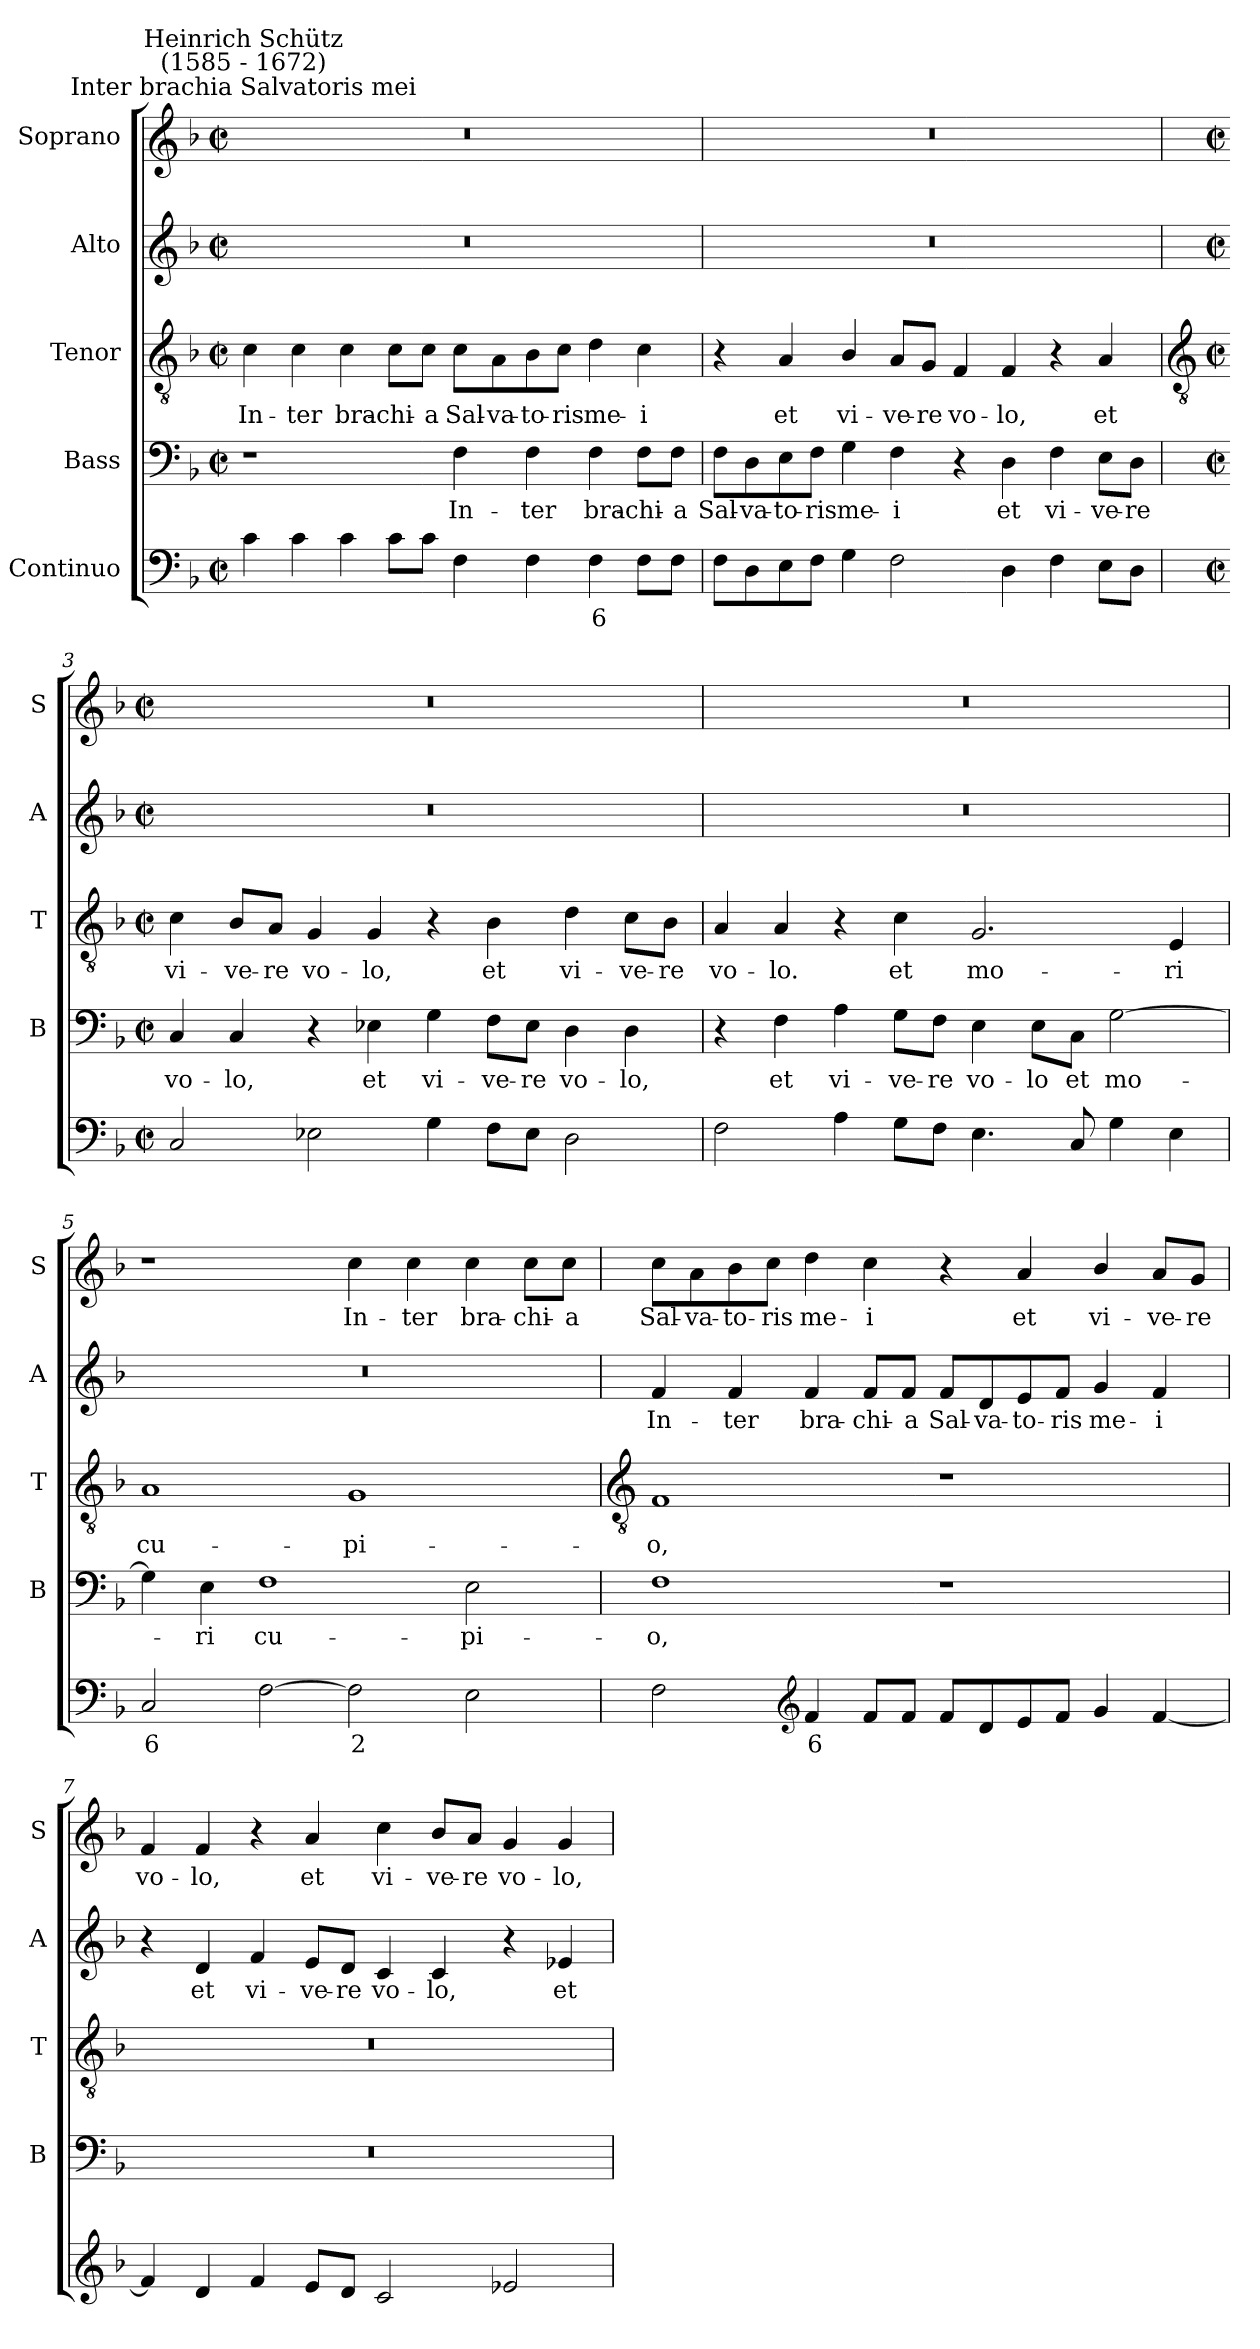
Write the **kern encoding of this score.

**kern	**text	**kern	**text	**kern	**text	**kern	**text	**kern	**text
*part5	*part5	*part4	*part4	*part3	*part3	*part2	*part2	*part1	*part1
*staff5	*staff5	*staff4	*staff4	*staff3	*staff3	*staff2	*staff2	*staff1	*staff1
*I"Continuo	*	*I"Bass	*	*I"Tenor	*	*I"Alto	*	*I"Soprano	*
*	*	*I'B	*	*I'T	*	*I'A	*	*I'S	*
*clefF4	*	*clefF4	*	*clefGv2	*	*clefG2	*	*clefG2	*
*k[b-]	*	*k[b-]	*	*k[b-]	*	*k[b-]	*	*k[b-]	*
*F:	*	*F:	*	*F:	*	*F:	*	*F:	*
*M4/2	*	*M4/2	*	*M4/2	*	*M4/2	*	*M4/2	*
*met(c|)	*	*met(c|)	*	*met(c|)	*	*met(c|)	*	*met(c|)	*
=1	=1	=1	=1	=1	=1	=1	=1	=1	=1
!	!	!	!	!	!	!	!	!LO:TX:a:cj:t=Inter brachia Salvatoris mei	!
!	!	!	!	!	!	!	!	!LO:TX:a:cj:t=Heinrich Schütz\n(1585 - 1672)	!
!	!	!	!	!	!LO:LY:b	!	!	!	!
4c	.	1r	.	4c	In-	0r	.	0r	.
!	!	!	!	!	!LO:LY:b	!	!	!	!
4c	.	.	.	4c	-ter	.	.	.	.
!	!	!	!	!	!LO:LY:b	!	!	!	!
4c	.	.	.	4c	bra-	.	.	.	.
!	!	!	!	!	!LO:LY:b	!	!	!	!
8cL	.	.	.	8c\L	-chi-	.	.	.	.
!	!	!	!	!	!LO:LY:b	!	!	!	!
8cJ	.	.	.	8c\J	-a	.	.	.	.
!	!	!	!LO:LY:b	!	!LO:LY:b	!	!	!	!
4F	.	4F	In-	8c\L	Sal-	.	.	.	.
!	!	!	!	!	!LO:LY:b	!	!	!	!
.	.	.	.	8A\	-va-	.	.	.	.
!	!	!	!LO:LY:b	!	!LO:LY:b	!	!	!	!
4F	.	4F	-ter	8B-\	-to-	.	.	.	.
!	!	!	!	!	!LO:LY:b	!	!	!	!
.	.	.	.	8c\J	-ris	.	.	.	.
!	!LO:LY:b	!	!LO:LY:b	!	!LO:LY:b	!	!	!	!
4F	6	4F	bra-	4d	me-	.	.	.	.
!	!	!	!LO:LY:b	!	!LO:LY:b	!	!	!	!
8FL	.	8F\L	-chi-	4c	-i	.	.	.	.
!	!	!	!LO:LY:b	!	!	!	!	!	!
8FJ	.	8F\J	-a	.	.	.	.	.	.
=2	=2	=2	=2	=2	=2	=2	=2	=2	=2
!	!	!	!LO:LY:b	!	!	!	!	!	!
8FL	.	8F\L	Sal-	4r	.	0r	.	0r	.
!	!	!	!LO:LY:b	!	!	!	!	!	!
8D	.	8D\	-va-	.	.	.	.	.	.
!	!	!	!LO:LY:b	!	!LO:LY:b	!	!	!	!
8E	.	8E\	-to-	4A	et	.	.	.	.
!	!	!	!LO:LY:b	!	!	!	!	!	!
8FJ	.	8F\J	-ris	.	.	.	.	.	.
!	!	!	!LO:LY:b	!	!LO:LY:b	!	!	!	!
4G	.	4G	me-	4B-/	vi-	.	.	.	.
!	!	!	!LO:LY:b	!	!LO:LY:b	!	!	!	!
2F	.	4F	-i	8A/L	-ve-	.	.	.	.
!	!	!	!	!	!LO:LY:b	!	!	!	!
.	.	.	.	8G/J	-re	.	.	.	.
!	!	!	!	!	!LO:LY:b	!	!	!	!
.	.	4r	.	4F	vo-	.	.	.	.
!	!	!	!LO:LY:b	!	!LO:LY:b	!	!	!	!
4D	.	4D	et	4F	-lo,	.	.	.	.
!	!	!	!LO:LY:b	!	!	!	!	!	!
4F	.	4F	vi-	4r	.	.	.	.	.
!	!	!	!LO:LY:b	!	!LO:LY:b	!	!	!	!
8EL	.	8E\L	-ve-	4A	et	.	.	.	.
!	!	!	!LO:LY:b	!	!	!	!	!	!
8DJ	.	8D\J	-re	.	.	.	.	.	.
!!LO:LB:g=z
=3	=3	=3	=3	=3	=3	=3	=3	=3	=3
*	*	*	*	*clefGv2	*	*	*	*	*
*M4/2	*	*M4/2	*	*M4/2	*	*M4/2	*	*M4/2	*
*met(c|)	*	*met(c|)	*	*met(c|)	*	*met(c|)	*	*met(c|)	*
!	!	!	!LO:LY:b	!	!LO:LY:b	!	!	!	!
2C	.	4C	vo-	4c	vi-	0r	.	0r	.
!	!	!	!LO:LY:b	!	!LO:LY:b	!	!	!	!
.	.	4C	-lo,	8B-/L	-ve-	.	.	.	.
!	!	!	!	!	!LO:LY:b	!	!	!	!
.	.	.	.	8A/J	-re	.	.	.	.
!	!	!	!	!	!LO:LY:b	!	!	!	!
2E-X	.	4r	.	4G	vo-	.	.	.	.
!	!	!	!LO:LY:b	!	!LO:LY:b	!	!	!	!
.	.	4E-X	et	4G	-lo,	.	.	.	.
!	!	!	!LO:LY:b	!	!	!	!	!	!
4G	.	4G	vi-	4r	.	.	.	.	.
!	!	!	!LO:LY:b	!	!LO:LY:b	!	!	!	!
8FL	.	8F\L	-ve-	4B-	et	.	.	.	.
!	!	!	!LO:LY:b	!	!	!	!	!	!
8E-J	.	8E-\J	-re	.	.	.	.	.	.
!	!	!	!LO:LY:b	!	!LO:LY:b	!	!	!	!
2D	.	4D	vo-	4d	vi-	.	.	.	.
!	!	!	!LO:LY:b	!	!LO:LY:b	!	!	!	!
.	.	4D	-lo,	8c\L	-ve-	.	.	.	.
!	!	!	!	!	!LO:LY:b	!	!	!	!
.	.	.	.	8B-\J	-re	.	.	.	.
=4	=4	=4	=4	=4	=4	=4	=4	=4	=4
!	!	!	!	!	!LO:LY:b	!	!	!	!
2F	.	4r	.	4A	vo-	0r	.	0r	.
!	!	!	!LO:LY:b	!	!LO:LY:b	!	!	!	!
.	.	4F	et	4A	-lo.	.	.	.	.
!	!	!	!LO:LY:b	!	!	!	!	!	!
4A	.	4A	vi-	4r	.	.	.	.	.
!	!	!	!LO:LY:b	!	!LO:LY:b	!	!	!	!
8GL	.	8G\L	-ve-	4c	et	.	.	.	.
!	!	!	!LO:LY:b	!	!	!	!	!	!
8FJ	.	8F\J	-re	.	.	.	.	.	.
!	!	!	!LO:LY:b	!	!LO:LY:b	!	!	!	!
4.E	.	4E	vo-	2.G	mo-	.	.	.	.
!	!	!	!LO:LY:b	!	!	!	!	!	!
.	.	8E\L	-lo	.	.	.	.	.	.
!	!	!	!LO:LY:b	!	!	!	!	!	!
8C	.	8C\J	et	.	.	.	.	.	.
!	!	!	!LO:LY:b	!	!	!	!	!	!
4G	.	[2G	mo-	.	.	.	.	.	.
!	!	!	!	!	!LO:LY:b	!	!	!	!
4E	.	.	.	4E	-ri	.	.	.	.
=5	=5	=5	=5	=5	=5	=5	=5	=5	=5
!	!LO:LY:b	!	!	!	!LO:LY:b	!	!	!	!
2C	6	4G]	.	1A	cu-	0r	.	1r	.
!	!	!	!LO:LY:b	!	!	!	!	!	!
.	.	4E	ri	.	.	.	.	.	.
!	!	!	!LO:LY:b	!	!	!	!	!	!
[2F	.	1F	cu-	.	.	.	.	.	.
!	!LO:LY:b	!	!	!	!LO:LY:b	!	!	!	!LO:LY:b
2F]	2	.	.	1G	-pi-	.	.	4cc	In-
!	!	!	!	!	!	!	!	!	!LO:LY:b
.	.	.	.	.	.	.	.	4cc	-ter
!	!	!	!LO:LY:b	!	!	!	!	!	!LO:LY:b
2E	.	2E	-pi-	.	.	.	.	4cc	bra-
!	!	!	!	!	!	!	!	!	!LO:LY:b
.	.	.	.	.	.	.	.	8cc\L	-chi-
!	!	!	!	!	!	!	!	!	!LO:LY:b
.	.	.	.	.	.	.	.	8cc\J	-a
!!LO:LB:g=z
=6	=6	=6	=6	=6	=6	=6	=6	=6	=6
*	*	*	*	*clefGv2	*	*	*	*	*
!	!	!	!LO:LY:b	!	!LO:LY:b	!	!LO:LY:b	!	!LO:LY:b
2F	.	1F	-o,	1F	-o,	4f	In-	8cc\L	Sal-
!	!	!	!	!	!	!	!	!	!LO:LY:b
.	.	.	.	.	.	.	.	8a\	-va-
!	!	!	!	!	!	!	!LO:LY:b	!	!LO:LY:b
.	.	.	.	.	.	4f	-ter	8b-\	-to-
!	!	!	!	!	!	!	!	!	!LO:LY:b
.	.	.	.	.	.	.	.	8cc\J	-ris
*clefG2	*	*	*	*	*	*	*	*	*
!	!LO:LY:b	!	!	!	!	!	!LO:LY:b	!	!LO:LY:b
4f	6	.	.	.	.	4f	bra-	4dd	me-
!	!	!	!	!	!	!	!LO:LY:b	!	!LO:LY:b
8fL	.	.	.	.	.	8f/L	-chi-	4cc	-i
!	!	!	!	!	!	!	!LO:LY:b	!	!
8fJ	.	.	.	.	.	8f/J	-a	.	.
!	!	!	!	!	!	!	!LO:LY:b	!	!
8fL	.	1r	.	1r	.	8f/L	Sal-	4r	.
!	!	!	!	!	!	!	!LO:LY:b	!	!
8d	.	.	.	.	.	8d/	-va-	.	.
!	!	!	!	!	!	!	!LO:LY:b	!	!LO:LY:b
8e	.	.	.	.	.	8e/	-to-	4a	et
!	!	!	!	!	!	!	!LO:LY:b	!	!
8fJ	.	.	.	.	.	8f/J	-ris	.	.
!	!	!	!	!	!	!	!LO:LY:b	!	!LO:LY:b
4g	.	.	.	.	.	4g	me-	4b-/	vi-
!	!	!	!	!	!	!	!LO:LY:b	!	!LO:LY:b
[4f	.	.	.	.	.	4f	-i	8a/L	-ve-
!	!	!	!	!	!	!	!	!	!LO:LY:b
.	.	.	.	.	.	.	.	8g/J	-re
=7	=7	=7	=7	=7	=7	=7	=7	=7	=7
!	!	!	!	!	!	!	!	!	!LO:LY:b
4f]	.	0r	.	0r	.	4r	.	4f	vo-
!	!	!	!	!	!	!	!LO:LY:b	!	!LO:LY:b
4d	.	.	.	.	.	4d	et	4f	-lo,
!	!	!	!	!	!	!	!LO:LY:b	!	!
4f	.	.	.	.	.	4f	vi-	4r	.
!	!	!	!	!	!	!	!LO:LY:b	!	!LO:LY:b
8eL	.	.	.	.	.	8e/L	-ve-	4a	et
!	!	!	!	!	!	!	!LO:LY:b	!	!
8dJ	.	.	.	.	.	8d/J	-re	.	.
!	!	!	!	!	!	!	!LO:LY:b	!	!LO:LY:b
2c	.	.	.	.	.	4c	vo-	4cc	vi-
!	!	!	!	!	!	!	!LO:LY:b	!	!LO:LY:b
.	.	.	.	.	.	4c	-lo,	8b-/L	-ve-
!	!	!	!	!	!	!	!	!	!LO:LY:b
.	.	.	.	.	.	.	.	8a/J	-re
!	!	!	!	!	!	!	!	!	!LO:LY:b
2e-X	.	.	.	.	.	4r	.	4g	vo-
!	!	!	!	!	!	!	!LO:LY:b	!	!LO:LY:b
.	.	.	.	.	.	4e-X	et	4g	-lo,
=	=	=	=	=	=	=	=	=	=
*-	*-	*-	*-	*-	*-	*-	*-	*-	*-
